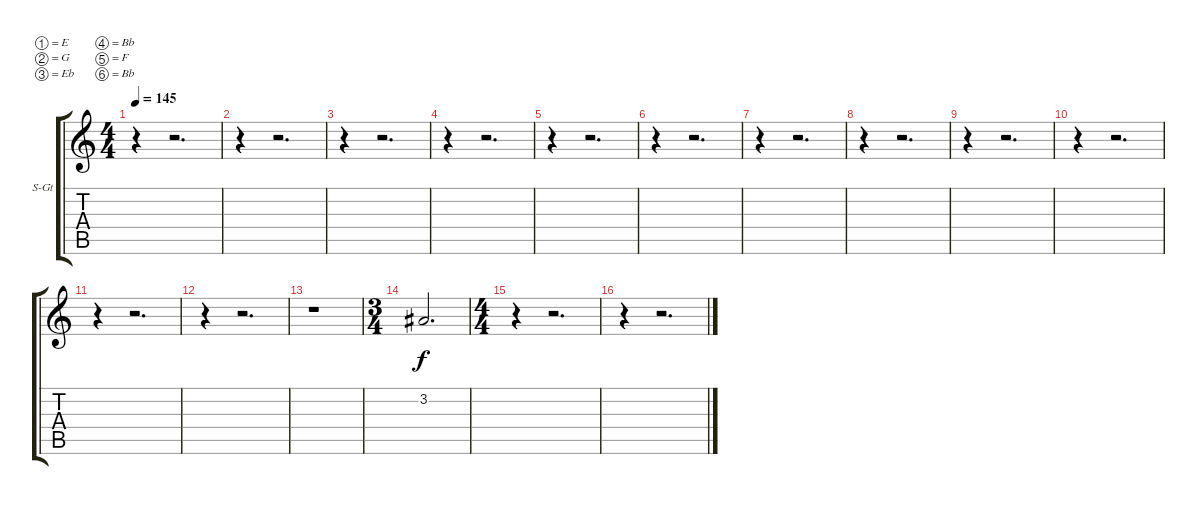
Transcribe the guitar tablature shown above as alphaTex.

\bracketExtendMode groupsimilarinstruments
\firstSystemTrackNameOrientation horizontal
\otherSystemsTrackNameOrientation horizontal
\track ("FX 2" "S-Gt") {instrument fx5brightness}
\staff {score tabs}
\tuning (E4 G3 Eb3 Bb2 F2 Bb1)
\displaytranspose 12
\ts (4 4)
\tempo 145
\clef g2
\ks c
r.4{dy f} r.2{d} |
r.4 r.2{d} |
r.4 r.2{d} |
r.4 r.2{d} |
r.4 r.2{d} |
r.4 r.2{d} |
r.4 r.2{d} |
r.4 r.2{d} |
r.4 r.2{d} |
r.4 r.2{d} |
r.4 r.2{d} |
r.4 r.2{d} |
r.1 |
\ts (3 4)
\beaming (8 2 2 2 2)
3.2.2{d} |
\ts (4 4)
\beaming (8 2 2 2 2)
r.4 r.2{d} |
r.4 r.2{d}
